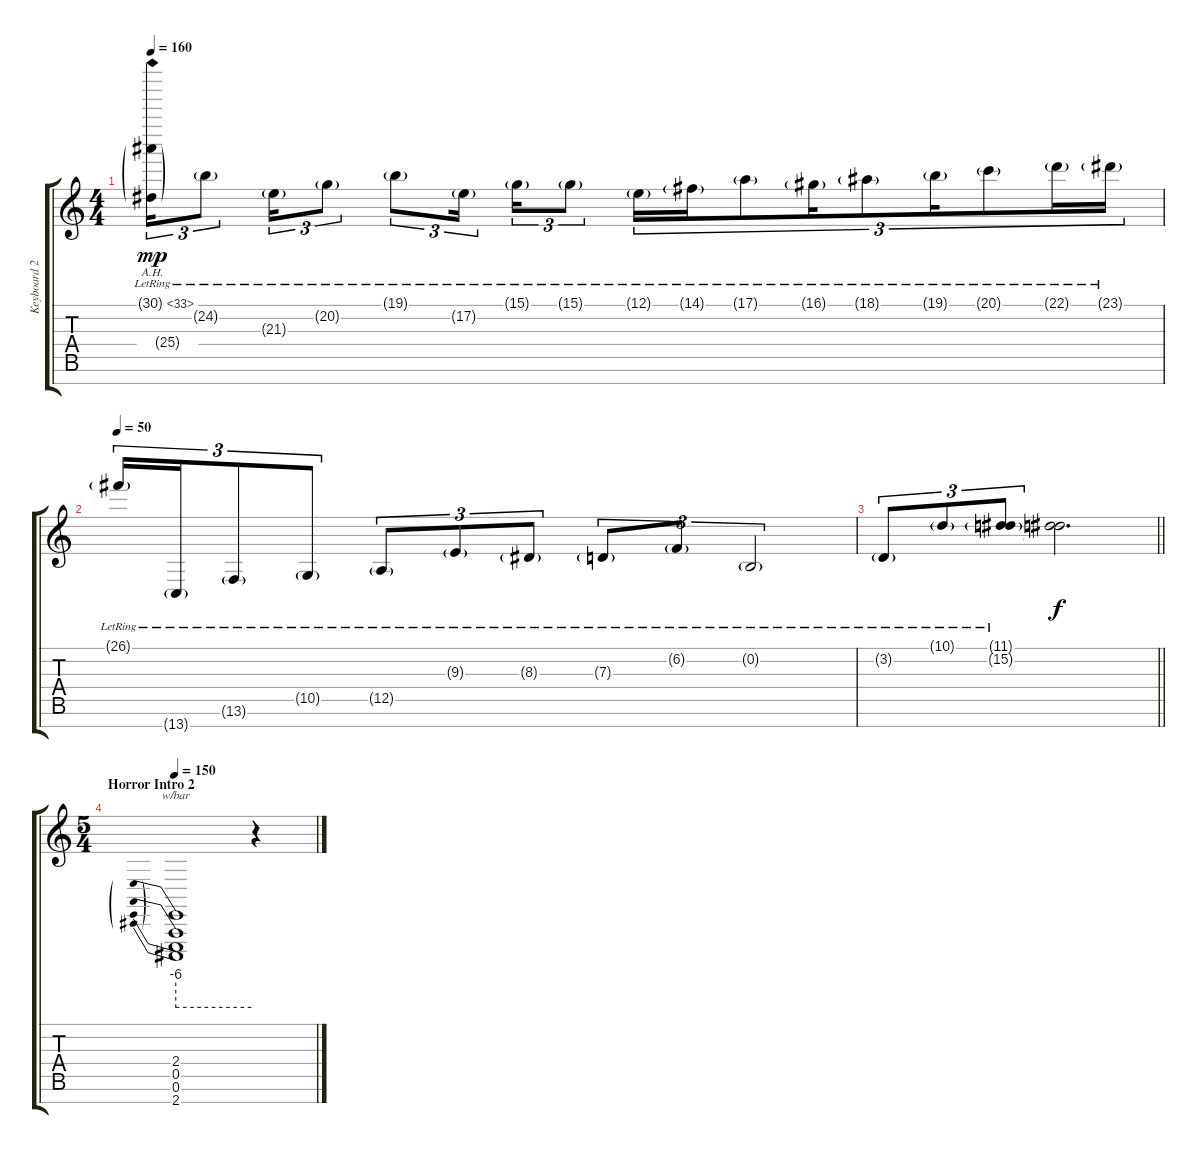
\track ("Keyboard 2" "Keyboard 2") {instrument brightacousticpiano}
\staff {score tabs}
\tuning (E4 B3 G3 D3 A2 E2 B1) {hide}
\ts (4 4)
\tempo 160
\clef g2
\ks c
(30.1{ah 3 g lr} 25.4{g lr}).16{tu (3 2) dy mp} 24.2{g lr}.8{tu (3 2)} 21.3{g lr}.16{tu (3 2)} 20.2{g lr}.8{tu (3 2)} 19.1{g lr}.8{tu (3 2)} 17.2{g lr}.16{tu (3 2) beam splitsecondary} 15.1{g lr}.16{tu (3 2)} 15.1{g lr}.8{tu (3 2)} 12.1{g lr}.16{tu (3 2)} 14.1{g lr}.16{tu (3 2)} 17.1{g lr}.8{tu (3 2)} 16.1{g lr}.16{tu (3 2)} 18.1{g lr}.8{tu (3 2)} 19.1{g lr}.16{tu (3 2)} 20.1{g lr}.8{tu (3 2)} 22.1{g lr}.16{tu (3 2)} 23.1{g lr}.16{tu (3 2)} |
\tempo 50
26.1{g lr}.16{tu (3 2)} 13.7{g lr}.16{tu (3 2)} 13.6{g lr}.8{tu (3 2)} 10.5{g lr}.8{tu (3 2)} 12.5{g lr}.8{tu (3 2)} 9.3{g lr}.8{tu (3 2)} 8.3{g lr}.8{tu (3 2)} 7.3{g lr}.8{tu (3 2)} 6.2{g lr}.8{tu (3 2)} 0.2{g lr}.2{tu (3 2)} |
\barLineRight lightlight
3.2{g lr}.8{tu (3 2)} 10.1{g lr}.8{tu (3 2)} (11.1{g lr} 15.2{g lr}).8{tu (3 2)} (11.1{t} 15.2{t}).2{d dy f} |
\ts (5 4)
\section ("" "Horror Intro 2")
\tempo 150
(2.4 0.5 0.6 2.7).1{tbe (predive default 0 -24 60 -24) volume 16} r.4{instrument violin}
